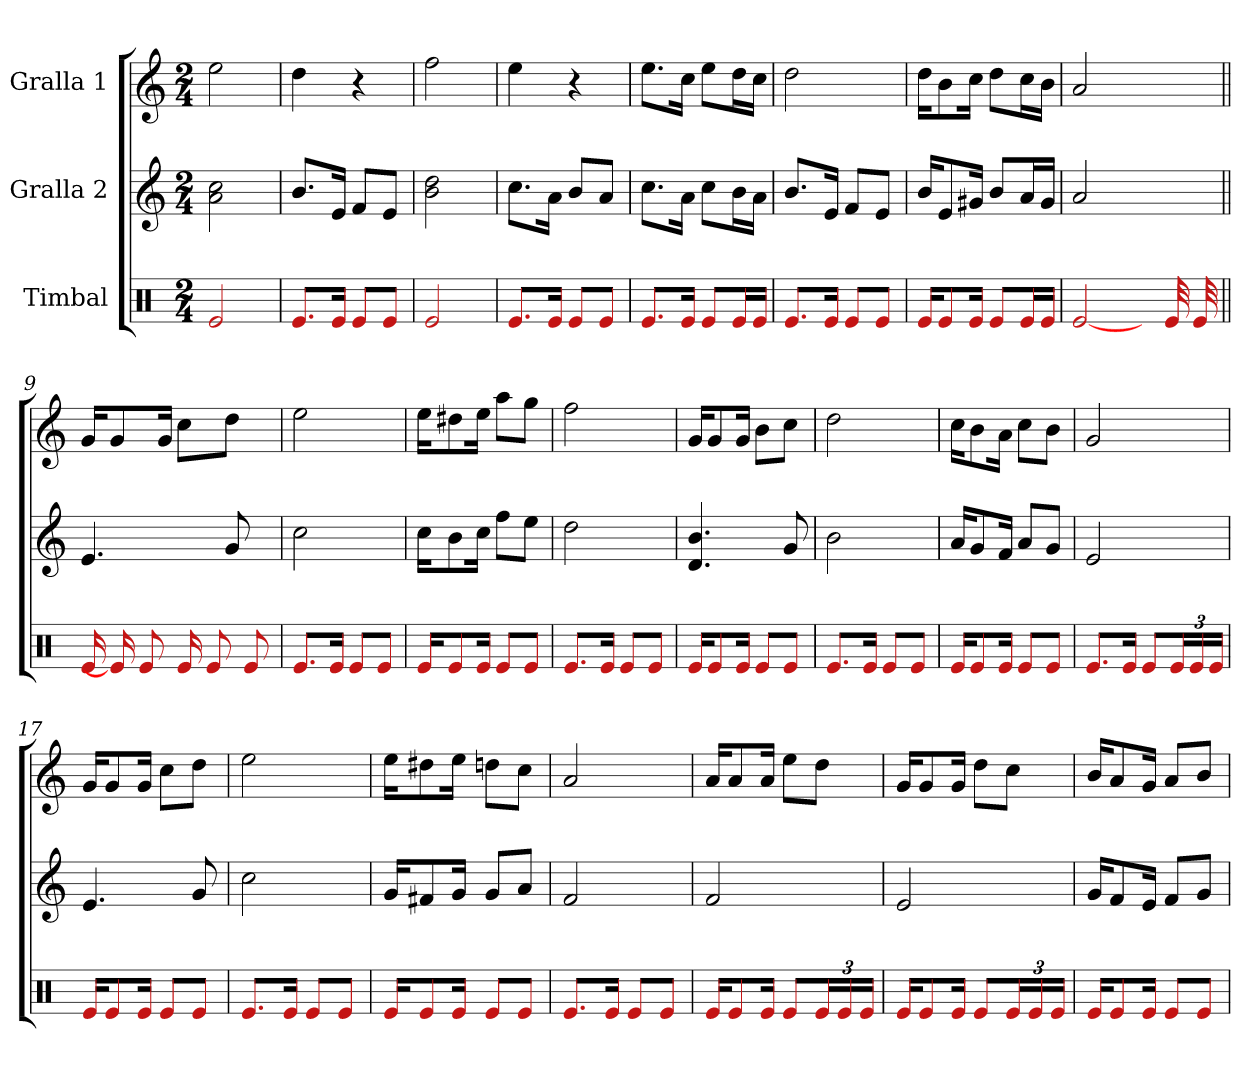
**kern	**kern	**kern
*part3	*part2	*part1
*staff3	*staff2	*staff1
*I"Timbal	*I"Gralla 2	*I"Gralla 1
*clefX	*clefG2	*clefG2
*k[]	*k[]	*k[]
*M2/4	*M2/4	*M2/4
=1	=1	=1
2e	2a 2cc	2ee
=2	=2	=2
8.e/L	8.b/L	4dd
16e/Jk	16e/Jk	.
8e/L	8f/L	4r
8e/J	8e/J	.
=3	=3	=3
2e	2b 2dd	2ff
=4	=4	=4
8.e/L	8.cc\L	4ee
16e/Jk	16a\Jk	.
8e/L	8b/L	4r
8e/J	8a/J	.
=5	=5	=5
8.e/L	8.cc\L	8.ee\L
16e/Jk	16a\Jk	16cc\Jk
8e/L	8cc\L	8ee\L
16e/L	16b\L	16dd\L
16e/JJ	16a\JJ	16cc\JJ
=6	=6	=6
8.e/L	8.b/L	2dd
16e/Jk	16e/Jk	.
8e/L	8f/L	.
8e/J	8e/J	.
=7	=7	=7
16e/KL	16b/KL	16dd\KL
8e/	8e/	8b\
16e/Jk	16g#/Jk	16cc\Jk
8e/L	8b/L	8dd\L
16e/L	16a/L	16cc\L
16e/JJ	16g#/JJ	16b\JJ
=8	=8	=8
[2e	2a	2a
16ryy	8ryy	8ryy
32e	.	.
32e	.	.
=9||	=9||	=9||
16e	4.e	16g/KL
16e]	.	8g/
8e	.	.
.	.	16g/Jk
16e	.	8cc\L
8e	.	.
.	8g	8dd\J
8e	.	.
.	16ryy	16ryy
=10	=10	=10
8.e/L	2cc	2ee
16e/Jk	.	.
8e/L	.	.
8e/J	.	.
=11	=11	=11
16e/KL	16cc\KL	16ee\KL
8e/	8b\	8dd#\
16e/Jk	16cc\Jk	16ee\Jk
8e/L	8ff\L	8aa\L
8e/J	8ee\J	8gg\J
=12	=12	=12
8.e/L	2dd	2ff
16e/Jk	.	.
8e/L	.	.
8e/J	.	.
=13	=13	=13
16e/KL	4.d 4.b	16g/KL
8e/	.	8g/
16e/Jk	.	16g/Jk
8e/L	.	8b\L
8e/J	8g	8cc\J
=14	=14	=14
8.e/L	2b	2dd
16e/Jk	.	.
8e/L	.	.
8e/J	.	.
=15	=15	=15
16e/KL	16a/KL	16cc\KL
8e/	8g/	8b\
16e/Jk	16f/Jk	16a\Jk
8e/L	8a/L	8cc\L
8e/J	8g/J	8b\J
=16	=16	=16
8.e/L	2e	2g
16e/Jk	.	.
8e/L	.	.
24e/L	.	.
24e/	.	.
24e/JJ	.	.
=17	=17	=17
16e/KL	4.e	16g/KL
8e/	.	8g/
16e/Jk	.	16g/Jk
8e/L	.	8cc\L
8e/J	8g	8dd\J
=18	=18	=18
8.e/L	2cc	2ee
16e/Jk	.	.
8e/L	.	.
8e/J	.	.
=19	=19	=19
16e/KL	16g/KL	16ee\KL
8e/	8f#/	8dd#\
16e/Jk	16g/Jk	16ee\Jk
8e/L	8g/L	8dd\L
8e/J	8a/J	8cc\J
=20	=20	=20
8.e/L	2f	2a
16e/Jk	.	.
8e/L	.	.
8e/J	.	.
=21	=21	=21
16e/KL	2f	16a/KL
8e/	.	8a/
16e/Jk	.	16a/Jk
8e/L	.	8ee\L
24e/L	.	8dd\J
24e/	.	.
24e/JJ	.	.
=22	=22	=22
16e/KL	2e	16g/KL
8e/	.	8g/
16e/Jk	.	16g/Jk
8e/L	.	8dd\L
24e/L	.	8cc\J
24e/	.	.
24e/JJ	.	.
=23	=23	=23
16e/KL	16g/KL	16b/KL
8e/	8f/	8a/
16e/Jk	16e/Jk	16g/Jk
8e/L	8f/L	8a/L
8e/J	8g/J	8b/J
=	=	=
*-	*-	*-
